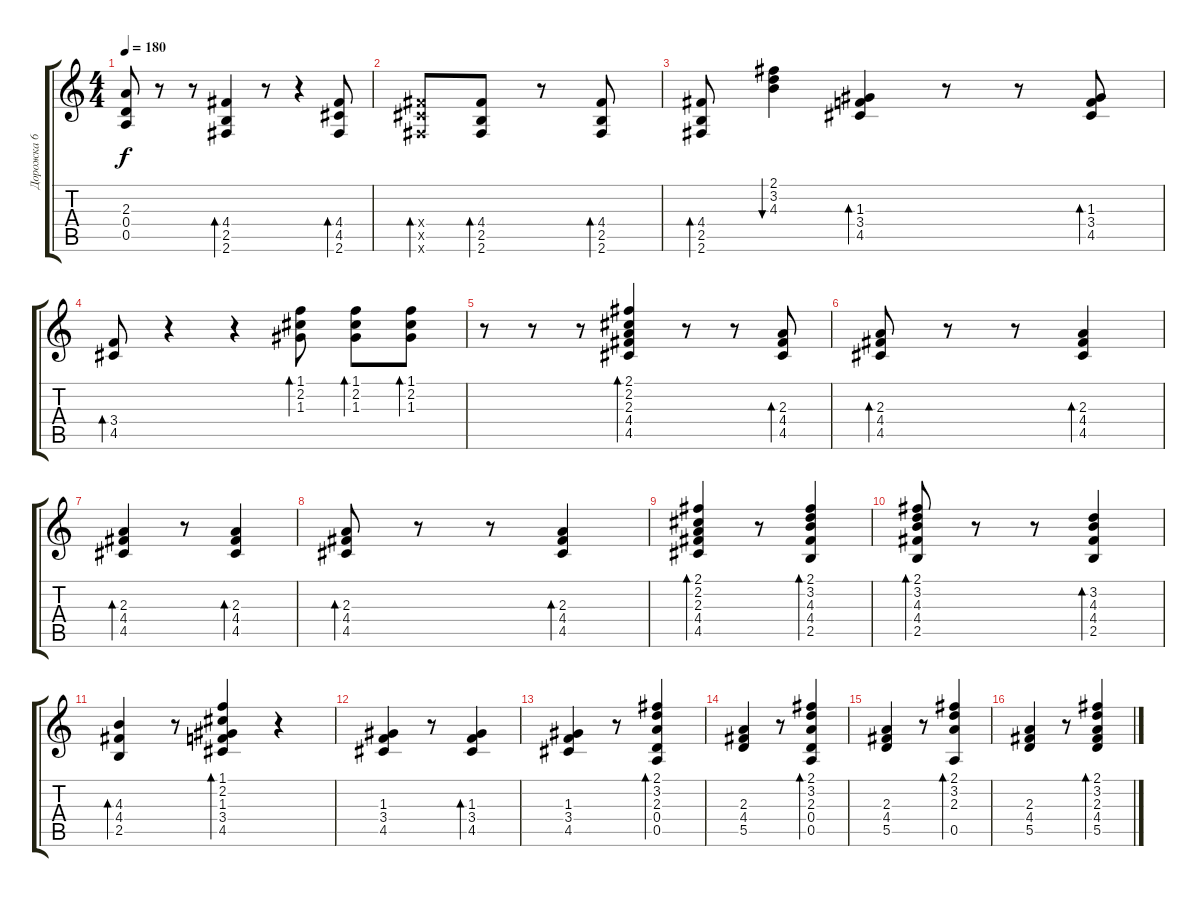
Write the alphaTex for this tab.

\track ("Дорожка 6" "Дорожка 6") {instrument electricguitarjazz}
\staff {score tabs}
\tuning (E4 B3 G3 D3 A2 E2) {hide}
\ts (4 4)
\tempo 180
\clef g2
\ks c
(2.3 0.4 0.5).8{dy f} r.8 r.8 (4.4 2.5 2.6).4{bd 60} r.8 r.4 (4.4 4.5 2.6).8{bd 60} |
(4.4{x} 4.5{x} 2.6{x}).8{bd 60} (4.4 2.5 2.6).8{bd 60} r.8 (4.4 2.5 2.6).8{bd 60} |
(4.4 2.5 2.6).8{bd 60} (2.1 3.2 4.3).4{bu 60} (1.3 3.4 4.5).4{bd 60} r.8 r.8 (1.3 3.4 4.5).8{bd 60} |
(3.4 4.5).8{bd 60} r.4 r.4 (1.1 2.2 1.3).8{bd 60} (1.1 2.2 1.3).8{bd 60} (1.1 2.2 1.3).8{bd 60} |
r.8 r.8 r.8 (2.1 2.2 2.3 4.4 4.5).4{bd 60} r.8 r.8 (2.3 4.4 4.5).8{bd 60} |
(2.3 4.4 4.5).8{bd 60} r.8 r.8 (2.3 4.4 4.5).4{bd 60} |
(2.3 4.4 4.5).4{bd 60} r.8 (2.3 4.4 4.5).4{bd 60} |
(2.3 4.4 4.5).8{bd 60} r.8 r.8 (2.3 4.4 4.5).4{bd 60} |
(2.1 2.2 2.3 4.4 4.5).4{bd 60} r.8 (2.1 3.2 4.3 4.4 2.5).4{bd 60} |
(2.1 3.2 4.3 4.4 2.5).8{bd 60} r.8 r.8 (3.2 4.3 4.4 2.5).4{bd 60} |
(4.3 4.4 2.5).4{bd 60} r.8 (1.1 2.2 1.3 3.4 4.5).4{bd 60} r.4 |
(1.3 3.4 4.5).4 r.8 (1.3 3.4 4.5).4{bd 60} |
(1.3 3.4 4.5).4 r.8 (2.1 3.2 2.3 0.4 0.5).4{bd 60} |
(2.3 4.4 5.5).4 r.8 (2.1 3.2 2.3 0.4 0.5).4{bd 60} |
(2.3 4.4 5.5).4 r.8 (2.1 3.2 2.3 0.5).4{bd 60} |
(2.3 4.4 5.5).4 r.8 (2.1 3.2 2.3 4.4 5.5).4{bd 60}
